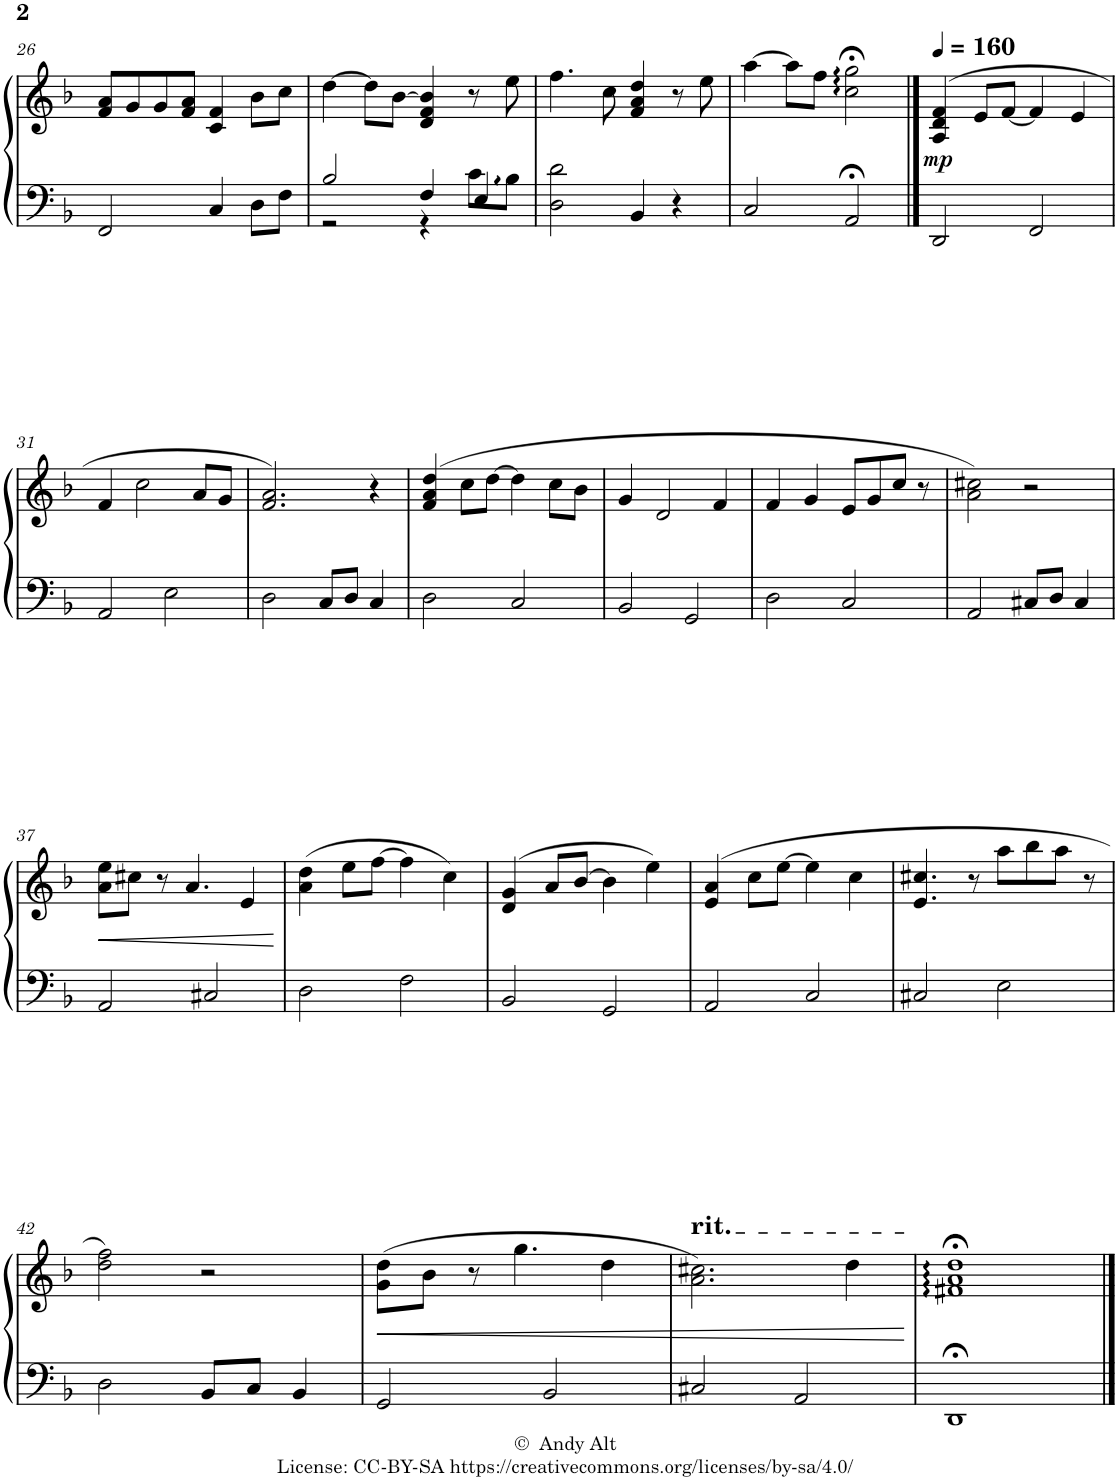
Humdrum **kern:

**kern	**kern	**dynam
*part1	*part1	*part1
*staff2	*staff1	*staff1/2
*I"Piano	*	*
*I'Pno.	*	*
!!LO:PB:g=z
*clefF4	*clefG2	*
*k[b-]	*k[b-]	*
*M4/4	*M4/4	*
=26	=26	=26
2FF/	8f/ 8a/L	.
.	8g/	.
.	8g/	.
.	8f/ 8a/J	.
4C/	4c/ 4f/	.
8D\L	8b-\L	.
8F\J	8cc\J	.
=27	=27	=27
*^	*	*
2B-/	2r	[4dd\	.
.	.	8dd\L]	.
.	.	[8b-\J	.
4F/	4r	4d/ 4f/ 4b-/]	.
4E/	8c\L	8r	.
.	8B-\J	8ee\	.
*v	*v	*	*
=28	=28	=28
2D\ 2d\	4.ff\	.
.	8cc\	.
4BB-/	4f/ 4a/ 4dd/	.
4r	8r	.
.	8ee\	.
=29	=29	=29
2C/	[4aa\	.
.	8aa\L]	.
.	8ff\J	.
2AA;</	2cc\;< 2gg\;<	.
==30	==30	==30
*	*MM160	*
!	!	!LO:DY:b
2DD/	(>4A/ 4d/ 4f/	mp
.	8e/L	.
.	[8f/J	.
2FF/	4f/]	.
.	4e/	.
!!LO:LB:g=z
=31	=31	=31
2AA/	4f/	.
.	2cc\	.
2E\	.	.
.	8a/L	.
.	8g/J	.
=32	=32	=32
2D\	2.f/ 2.a/)	.
8C/L	.	.
8D/J	.	.
4C/	4r	.
=33	=33	=33
2D\	(4f/ 4a/ 4dd/	.
.	8cc\L	.
.	[8dd\J	.
2C/	4dd\]	.
.	8cc\L	.
.	8b-\J	.
=34	=34	=34
2BB-/	4g/	.
.	2d/	.
2GG/	.	.
.	4f/	.
=35	=35	=35
2D\	4f/	.
.	4g/	.
2C/	8e/L	.
.	8g/	.
.	8cc/J	.
.	8r	.
=36	=36	=36
2AA/	2a\ 2cc#X\)	.
8C#X/L	2r	.
8D/J	.	.
4C#/	.	.
!!LO:LB:g=z
=37	=37	=37
!	!	!LO:HP:b
2AA/	8a\ 8ee\L	<
.	8cc#X\J	.
.	8r	.
.	4.a/	.
2C#X/	.	.
.	4e/	.
.	.	[
=38	=38	=38
2D\	(4a\ 4dd\	.
.	8ee\L	.
.	[8ff\J	.
2F\	4ff\]	.
.	4cc\)	.
=39	=39	=39
2BB-/	(4d/ 4g/	.
.	8a/L	.
.	[8b-/J	.
2GG/	4b-\]	.
.	4ee\)	.
=40	=40	=40
2AA/	(4e/ 4a/	.
.	8cc\L	.
.	[8ee\J	.
2C/	4ee\]	.
.	4cc\	.
=41	=41	=41
2C#X/	4.e/ 4.cc#X/	.
.	8r	.
2E\	8aa\L	.
.	8bb-\	.
.	8aa\J	.
.	8r	.
!!LO:LB:g=z
=42	=42	=42
2D\	2dd\ 2ff\)	.
8BB-/L	2r	.
8C/J	.	.
4BB-/	.	.
=43	=43	=43
!	!	!LO:HP:b
2GG/	(8g\ 8dd\L	<
.	8b-\J	.
.	8r	.
.	4.gg\	.
2BB-/	.	.
.	4dd\	.
=44	=44	=44
!	!LO:TX:a:t=rit.	!
2C#X/	2.a\ 2.cc#X\)	.
2AA/	.	.
.	4dd\	.
.	.	[
=45	=45	=45
1DD;<	1f#X;< 1a;< 1dd;<	.
==	==	==
*-	*-	*-
